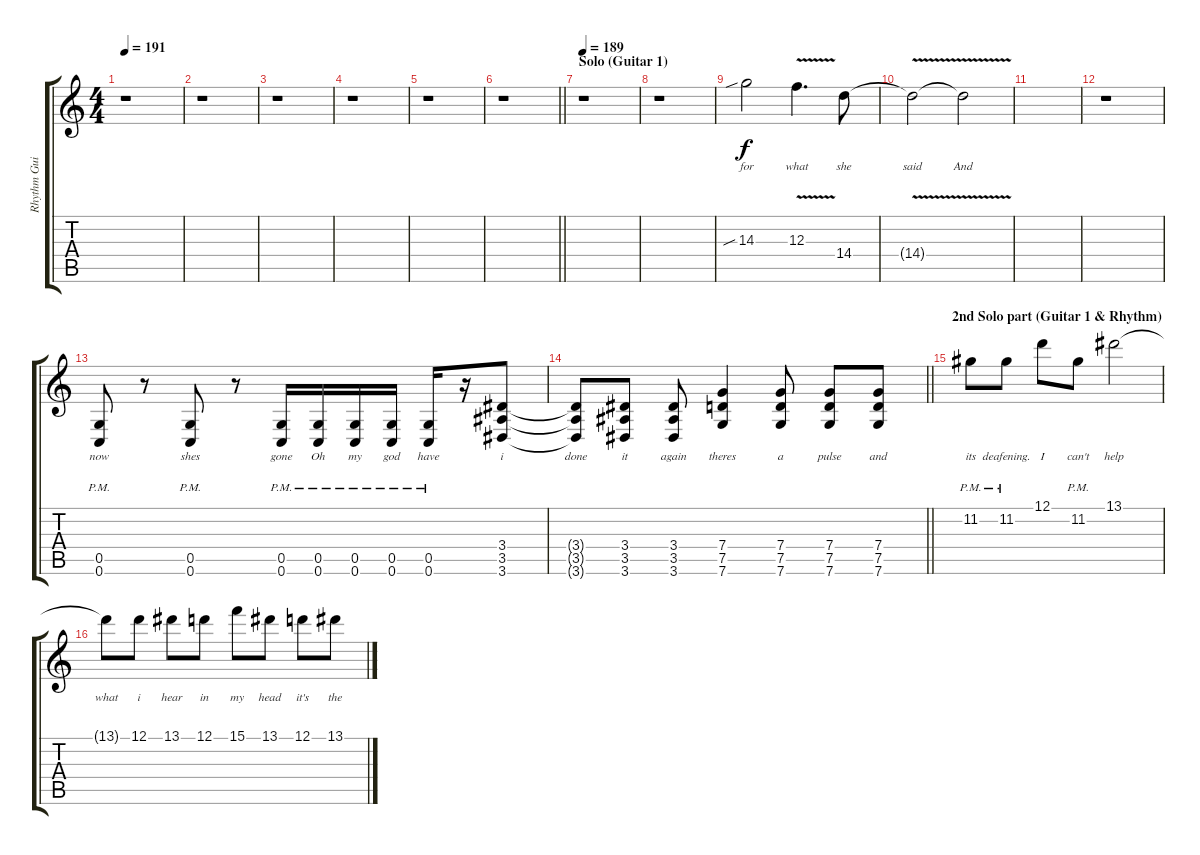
\track ("Rhythm Guitar" "Rhythm Gui") {instrument distortionguitar}
\staff {score tabs}
\tuning (D4 A3 F3 C3 G2 C2) {hide}
\ts (4 4)
\tempo 191
\clef g2
\ks c
r.1{dy f} |
r.1 |
r.1 |
r.1 |
r.1 |
\barLineRight lightlight
r.1 |
\section ("" "Solo (Guitar 1)")
\tempo 189
r.1 |
r.1 |
14.3{sib}.2{lyrics (0 "for") lyrics (1 "") lyrics (2 "") lyrics (3 "") lyrics (4 "")} 12.3{v}.4{d lyrics (0 "what") lyrics (1 "") lyrics (2 "") lyrics (3 "") lyrics (4 "")} 14.4.8{lyrics (0 "she") lyrics (1 "") lyrics (2 "") lyrics (3 "") lyrics (4 "")} |
14.4{v t}.2{lyrics (0 "said") lyrics (1 "") lyrics (2 "") lyrics (3 "") lyrics (4 "")} 14.4{t}.2{lyrics (0 "And") lyrics (1 "") lyrics (2 "") lyrics (3 "") lyrics (4 "")} |
|
r.1 |
(0.5 0.6{pm}).8{lyrics (0 "now") lyrics (1 "") lyrics (2 "") lyrics (3 "") lyrics (4 "")} r.8 (0.5 0.6{pm}).8{lyrics (0 "shes") lyrics (1 "") lyrics (2 "") lyrics (3 "") lyrics (4 "")} r.8 (0.5 0.6{pm}).16{lyrics (0 "gone") lyrics (1 "") lyrics (2 "") lyrics (3 "") lyrics (4 "")} (0.5 0.6{pm}).16{lyrics (0 "Oh") lyrics (1 "") lyrics (2 "") lyrics (3 "") lyrics (4 "")} (0.5 0.6{pm}).16{lyrics (0 "my") lyrics (1 "") lyrics (2 "") lyrics (3 "") lyrics (4 "")} (0.5 0.6{pm}).16{lyrics (0 "god") lyrics (1 "") lyrics (2 "") lyrics (3 "") lyrics (4 "")} (0.5 0.6{pm}).16{lyrics (0 "have") lyrics (1 "") lyrics (2 "") lyrics (3 "") lyrics (4 "")} r.16 (3.4 3.5 3.6).8{lyrics (0 "i") lyrics (1 "") lyrics (2 "") lyrics (3 "") lyrics (4 "")} |
\barLineRight lightlight
(3.4{t} 3.5{t} 3.6{t}).8{lyrics (0 "done") lyrics (1 "") lyrics (2 "") lyrics (3 "") lyrics (4 "")} (3.4 3.5 3.6).8{lyrics (0 "it") lyrics (1 "") lyrics (2 "") lyrics (3 "") lyrics (4 "")} (3.4 3.5 3.6).8{lyrics (0 "again") lyrics (1 "") lyrics (2 "") lyrics (3 "") lyrics (4 "")} (7.4 7.5 7.6).4{lyrics (0 "theres") lyrics (1 "") lyrics (2 "") lyrics (3 "") lyrics (4 "")} (7.4 7.5 7.6).8{lyrics (0 "a") lyrics (1 "") lyrics (2 "") lyrics (3 "") lyrics (4 "")} (7.4 7.5 7.6).8{lyrics (0 "pulse") lyrics (1 "") lyrics (2 "") lyrics (3 "") lyrics (4 "")} (7.4 7.5 7.6).8{lyrics (0 "and") lyrics (1 "") lyrics (2 "") lyrics (3 "") lyrics (4 "")} |
\section ("" "2nd Solo part (Guitar 1 & Rhythm)")
11.2{pm}.8{lyrics (0 "its") lyrics (1 "") lyrics (2 "") lyrics (3 "") lyrics (4 "")} 11.2{pm}.8{lyrics (0 "deafening.") lyrics (1 "") lyrics (2 "") lyrics (3 "") lyrics (4 "")} 12.1.8{lyrics (0 "I") lyrics (1 "") lyrics (2 "") lyrics (3 "") lyrics (4 "")} 11.2{pm}.8{lyrics (0 "can't") lyrics (1 "") lyrics (2 "") lyrics (3 "") lyrics (4 "")} 13.1.2{lyrics (0 "help") lyrics (1 "") lyrics (2 "") lyrics (3 "") lyrics (4 "")} |
13.1{t}.8{lyrics (0 "what") lyrics (1 "") lyrics (2 "") lyrics (3 "") lyrics (4 "")} 12.1.8{lyrics (0 "i") lyrics (1 "") lyrics (2 "") lyrics (3 "") lyrics (4 "")} 13.1.8{lyrics (0 "hear") lyrics (1 "") lyrics (2 "") lyrics (3 "") lyrics (4 "")} 12.1.8{lyrics (0 "in") lyrics (1 "") lyrics (2 "") lyrics (3 "") lyrics (4 "")} 15.1.8{lyrics (0 "my") lyrics (1 "") lyrics (2 "") lyrics (3 "") lyrics (4 "")} 13.1.8{lyrics (0 "head") lyrics (1 "") lyrics (2 "") lyrics (3 "") lyrics (4 "")} 12.1.8{lyrics (0 "it's") lyrics (1 "") lyrics (2 "") lyrics (3 "") lyrics (4 "")} 13.1.8{lyrics (0 "the") lyrics (1 "") lyrics (2 "") lyrics (3 "") lyrics (4 "")}
